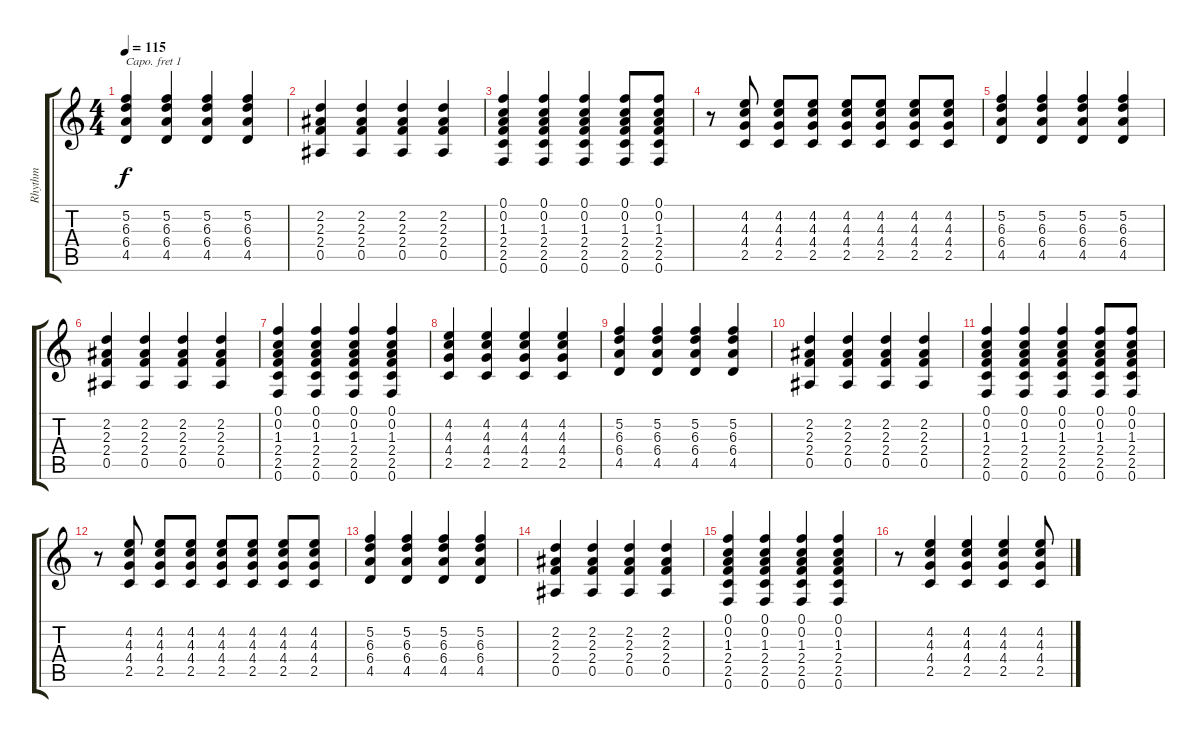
\track ("Rhythm" "Rhythm") {instrument overdrivenguitar}
\staff {score tabs}
\capo 1
\tuning (E4 B3 G3 D3 A2 E2) {hide}
\ts (4 4)
\tempo 115
\clef g2
\ks c
(5.2 6.3 6.4 4.5).4{dy f} (5.2 6.3 6.4 4.5).4 (5.2 6.3 6.4 4.5).4 (5.2 6.3 6.4 4.5).4 |
(2.2 2.3 2.4 0.5).4 (2.2 2.3 2.4 0.5).4 (2.2 2.3 2.4 0.5).4 (2.2 2.3 2.4 0.5).4 |
(0.1 0.2 1.3 2.4 2.5 0.6).4 (0.1 0.2 1.3 2.4 2.5 0.6).4 (0.1 0.2 1.3 2.4 2.5 0.6).4 (0.1 0.2 1.3 2.4 2.5 0.6).8 (0.1 0.2 1.3 2.4 2.5 0.6).8 |
r.8 (4.2 4.3 4.4 2.5).8 (4.2 4.3 4.4 2.5).8 (4.2 4.3 4.4 2.5).8 (4.2 4.3 4.4 2.5).8 (4.2 4.3 4.4 2.5).8 (4.2 4.3 4.4 2.5).8 (4.2 4.3 4.4 2.5).8 |
(5.2 6.3 6.4 4.5).4 (5.2 6.3 6.4 4.5).4 (5.2 6.3 6.4 4.5).4 (5.2 6.3 6.4 4.5).4 |
(2.2 2.3 2.4 0.5).4 (2.2 2.3 2.4 0.5).4 (2.2 2.3 2.4 0.5).4 (2.2 2.3 2.4 0.5).4 |
(0.1 0.2 1.3 2.4 2.5 0.6).4 (0.1 0.2 1.3 2.4 2.5 0.6).4 (0.1 0.2 1.3 2.4 2.5 0.6).4 (0.1 0.2 1.3 2.4 2.5 0.6).4 |
(4.2 4.3 4.4 2.5).4 (4.2 4.3 4.4 2.5).4 (4.2 4.3 4.4 2.5).4 (4.2 4.3 4.4 2.5).4 |
(5.2 6.3 6.4 4.5).4 (5.2 6.3 6.4 4.5).4 (5.2 6.3 6.4 4.5).4 (5.2 6.3 6.4 4.5).4 |
(2.2 2.3 2.4 0.5).4 (2.2 2.3 2.4 0.5).4 (2.2 2.3 2.4 0.5).4 (2.2 2.3 2.4 0.5).4 |
(0.1 0.2 1.3 2.4 2.5 0.6).4 (0.1 0.2 1.3 2.4 2.5 0.6).4 (0.1 0.2 1.3 2.4 2.5 0.6).4 (0.1 0.2 1.3 2.4 2.5 0.6).8 (0.1 0.2 1.3 2.4 2.5 0.6).8 |
r.8 (4.2 4.3 4.4 2.5).8 (4.2 4.3 4.4 2.5).8 (4.2 4.3 4.4 2.5).8 (4.2 4.3 4.4 2.5).8 (4.2 4.3 4.4 2.5).8 (4.2 4.3 4.4 2.5).8 (4.2 4.3 4.4 2.5).8 |
(5.2 6.3 6.4 4.5).4 (5.2 6.3 6.4 4.5).4 (5.2 6.3 6.4 4.5).4 (5.2 6.3 6.4 4.5).4 |
(2.2 2.3 2.4 0.5).4 (2.2 2.3 2.4 0.5).4 (2.2 2.3 2.4 0.5).4 (2.2 2.3 2.4 0.5).4 |
(0.1 0.2 1.3 2.4 2.5 0.6).4 (0.1 0.2 1.3 2.4 2.5 0.6).4 (0.1 0.2 1.3 2.4 2.5 0.6).4 (0.1 0.2 1.3 2.4 2.5 0.6).4 |
r.8 (4.2 4.3 4.4 2.5).4 (4.2 4.3 4.4 2.5).4 (4.2 4.3 4.4 2.5).4 (4.2 4.3 4.4 2.5).8
